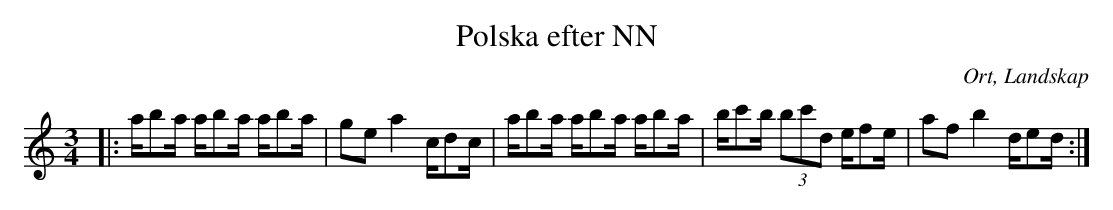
X:1
T:Polska efter NN
O:Ort, Landskap
M:3/4
L:1/8
K:C
|: a/ba/ a/ba/ a/ba/ | ge a2 c/dc/ |a/ba/ a/ba/ a/ba/| b/c'b/ (3bc'd e/fe/| af b2 d/ed/ :|
